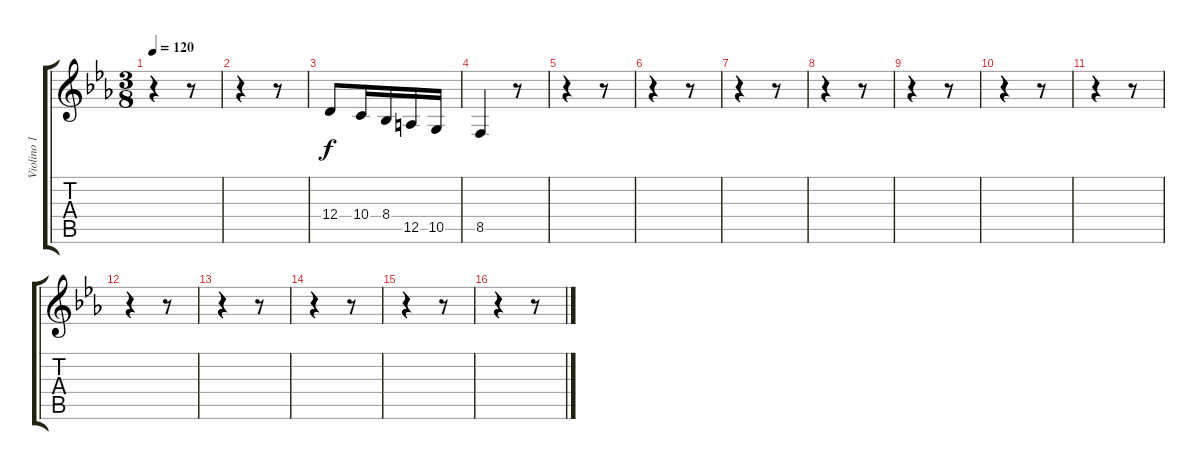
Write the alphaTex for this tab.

\track ("Violino 1" "Violino 1") {instrument violin}
\staff {score tabs}
\tuning (E4 B3 G3 D3 A2 E2) {hide}
\ts (3 8)
\tempo 120
\clef g2
\ks eb
r.4{dy f} r.8 |
r.4 r.8 |
12.4.8 10.4.16 8.4.16 12.5.16 10.5.16 |
8.5.4 r.8 |
r.4 r.8 |
r.4 r.8 |
r.4 r.8 |
r.4 r.8 |
r.4 r.8 |
r.4 r.8 |
r.4 r.8 |
r.4 r.8 |
r.4 r.8 |
r.4 r.8 |
r.4 r.8 |
r.4 r.8
